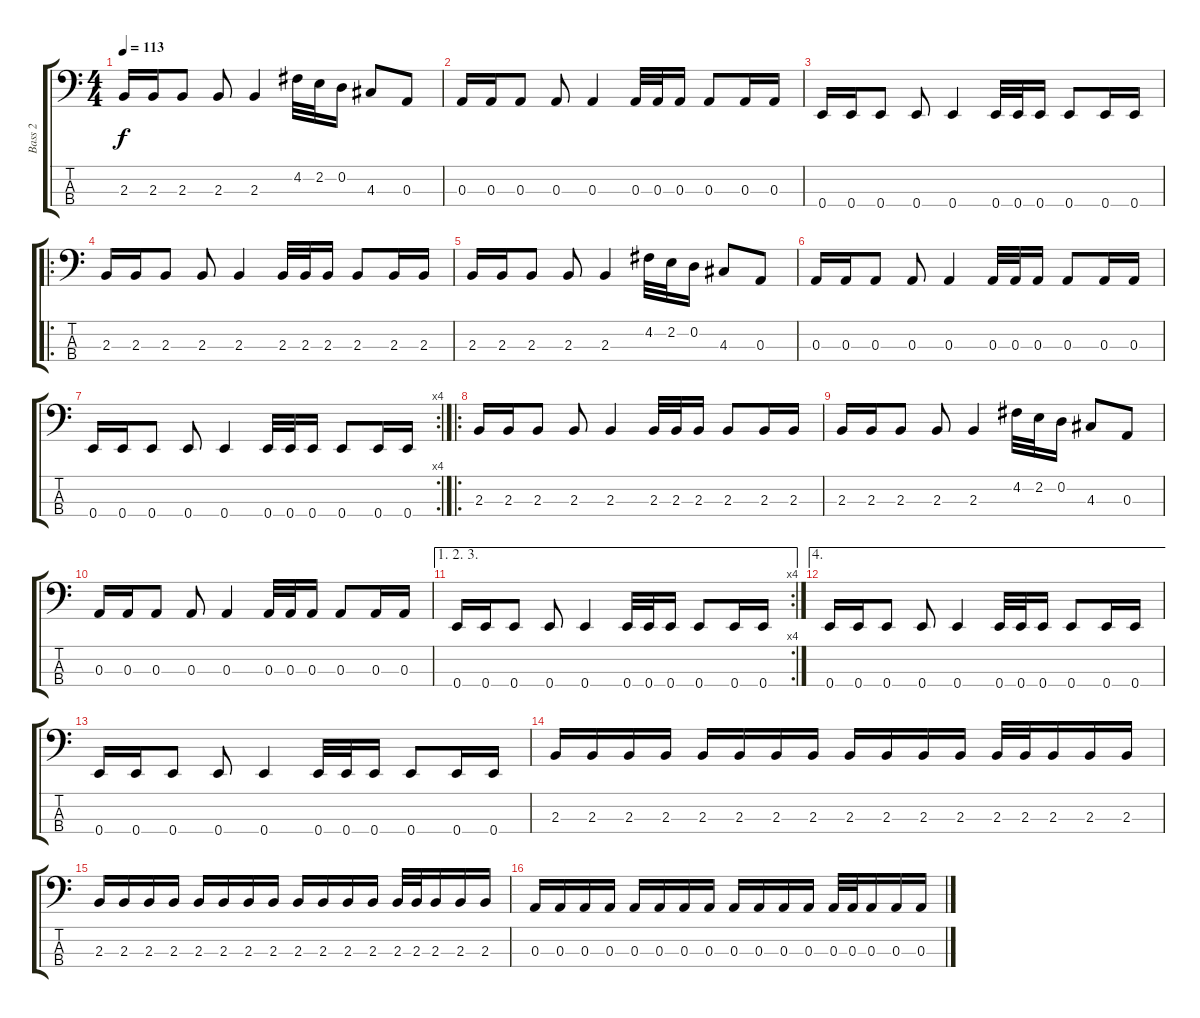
\track ("Bass 2" "Bass 2") {instrument synthbass1}
\staff {score tabs}
\tuning (G2 D2 A1 E1) {hide}
\ts (4 4)
\tempo 113
\clef f4
\ks c
2.3.16{dy f} 2.3.16 2.3.8 2.3.8 2.3.4 4.2.32 2.2.32 0.2.16 4.3.8 0.3.8 |
0.3.16 0.3.16 0.3.8 0.3.8 0.3.4 0.3.32 0.3.32 0.3.16 0.3.8 0.3.16 0.3.16 |
0.4.16 0.4.16 0.4.8 0.4.8 0.4.4 0.4.32 0.4.32 0.4.16 0.4.8 0.4.16 0.4.16 |
\ro
2.3.16{volume 16} 2.3.16 2.3.8 2.3.8 2.3.4 2.3.32 2.3.32 2.3.16 2.3.8 2.3.16 2.3.16 |
2.3.16 2.3.16 2.3.8 2.3.8 2.3.4 4.2.32 2.2.32 0.2.16 4.3.8 0.3.8 |
0.3.16 0.3.16 0.3.8 0.3.8 0.3.4 0.3.32 0.3.32 0.3.16 0.3.8 0.3.16 0.3.16 |
\rc 4
0.4.16 0.4.16 0.4.8 0.4.8 0.4.4 0.4.32 0.4.32 0.4.16 0.4.8 0.4.16 0.4.16 |
\ro
2.3.16{volume 16} 2.3.16 2.3.8 2.3.8 2.3.4 2.3.32 2.3.32 2.3.16 2.3.8 2.3.16 2.3.16 |
2.3.16 2.3.16 2.3.8 2.3.8 2.3.4 4.2.32 2.2.32 0.2.16 4.3.8 0.3.8 |
0.3.16 0.3.16 0.3.8 0.3.8 0.3.4 0.3.32 0.3.32 0.3.16 0.3.8 0.3.16 0.3.16 |
\ae (1 2 3)
\rc 4
0.4.16 0.4.16 0.4.8 0.4.8 0.4.4 0.4.32 0.4.32 0.4.16 0.4.8 0.4.16 0.4.16 |
\ae 4
0.4.16 0.4.16 0.4.8 0.4.8 0.4.4 0.4.32 0.4.32 0.4.16 0.4.8 0.4.16 0.4.16 |
0.4.16 0.4.16 0.4.8 0.4.8 0.4.4 0.4.32 0.4.32 0.4.16 0.4.8 0.4.16 0.4.16 |
2.3.16 2.3.16 2.3.16 2.3.16 2.3.16 2.3.16 2.3.16 2.3.16 2.3.16 2.3.16 2.3.16 2.3.16 2.3.32 2.3.32 2.3.16 2.3.16 2.3.16 |
2.3.16 2.3.16 2.3.16 2.3.16 2.3.16 2.3.16 2.3.16 2.3.16 2.3.16 2.3.16 2.3.16 2.3.16 2.3.32 2.3.32 2.3.16 2.3.16 2.3.16 |
0.3.16 0.3.16 0.3.16 0.3.16 0.3.16 0.3.16 0.3.16 0.3.16 0.3.16 0.3.16 0.3.16 0.3.16 0.3.32 0.3.32 0.3.16 0.3.16 0.3.16
